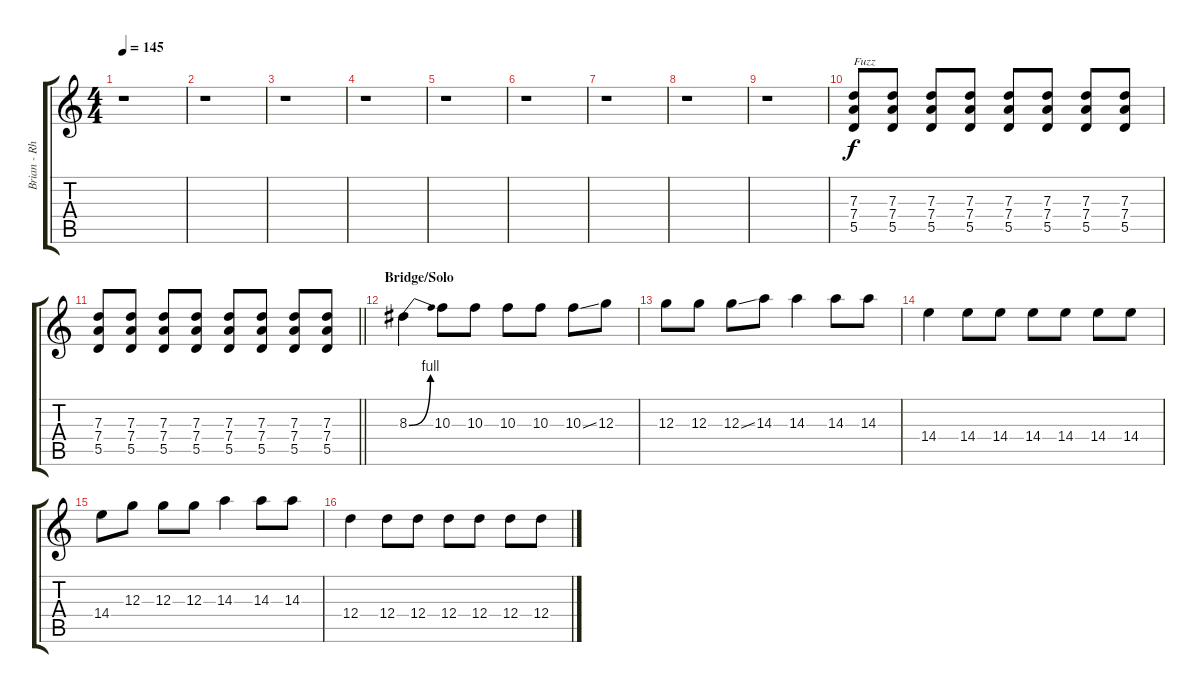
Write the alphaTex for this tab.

\track ("Brian - Rhythm Guitar" "Brian - Rh") {instrument electricguitarjazz}
\staff {score tabs}
\tuning (E4 B3 G3 D3 A2 E2) {hide}
\ts (4 4)
\tempo 145
\clef g2
\ks c
r.1{dy f} |
r.1 |
r.1 |
r.1 |
r.1 |
r.1 |
r.1 |
r.1 |
r.1 |
(7.3 7.4 5.5).8{txt "Fuzz" volume 8 instrument electricguitarjazz} (7.3 7.4 5.5).8 (7.3 7.4 5.5).8 (7.3 7.4 5.5).8 (7.3 7.4 5.5).8 (7.3 7.4 5.5).8 (7.3 7.4 5.5).8 (7.3 7.4 5.5).8 |
\barLineRight lightlight
(7.3 7.4 5.5).8 (7.3 7.4 5.5).8 (7.3 7.4 5.5).8 (7.3 7.4 5.5).8 (7.3 7.4 5.5).8 (7.3 7.4 5.5).8 (7.3 7.4 5.5).8 (7.3 7.4 5.5).8 |
\section ("" "Bridge/Solo")
8.3{be (bend 0 0 60 4)}.4{volume 6 instrument electricguitarjazz} 10.3.8 10.3.8 10.3.8 10.3.8 10.3{ss}.8 12.3.8 |
12.3.8 12.3.8 12.3{ss}.8 14.3.8 14.3.4 14.3.8 14.3.8 |
14.4.4 14.4.8 14.4.8 14.4.8 14.4.8 14.4.8 14.4.8 |
14.4.8 12.3.8 12.3.8 12.3.8 14.3.4 14.3.8 14.3.8 |
12.4.4 12.4.8 12.4.8 12.4.8 12.4.8 12.4.8 12.4.8
